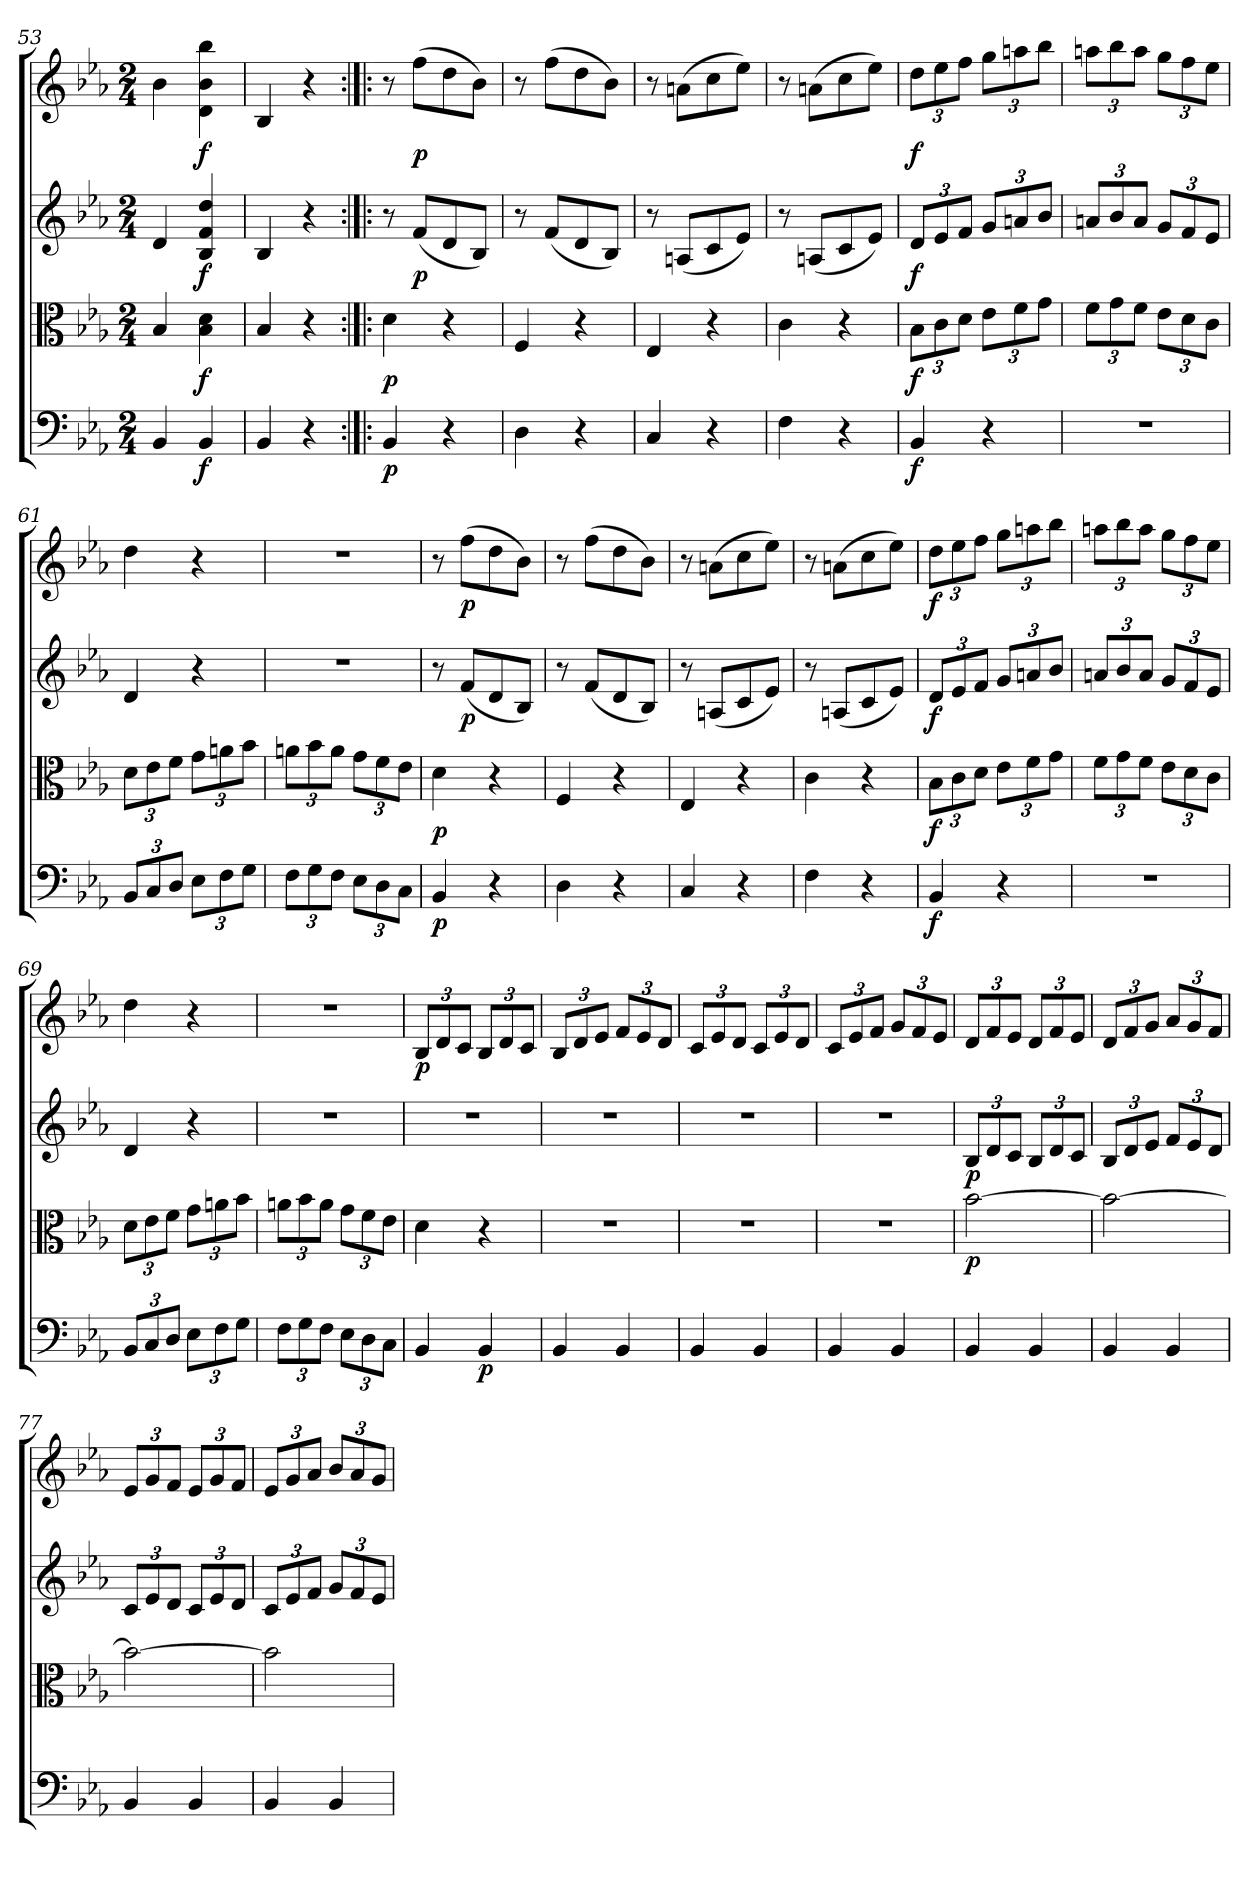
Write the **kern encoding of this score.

**kern	**dynam	**kern	**dynam	**kern	**dynam	**kern	**dynam
*part4	*part4	*part3	*part3	*part2	*part2	*part1	*part1
*staff4	*staff4	*staff3	*staff3	*staff2	*staff2	*staff1	*staff1
*clefF4	*	*clefC3	*	*clefG2	*	*clefG2	*
*k[b-e-a-]	*	*k[b-e-a-]	*	*k[b-e-a-]	*	*k[b-e-a-]	*
*E-:	*	*E-:	*	*E-:	*	*E-:	*
*M2/4	*	*M2/4	*	*M2/4	*	*M2/4	*
=53	=53	=53	=53	=53	=53	=53	=53
4BB-/	.	4B-/	.	4d/	.	4b-\	.
4BB-/	f	4B-\ 4d\	f	4B-/ 4f/ 4dd/	f	4d\ 4b-\ 4bb-\	f
=54	=54	=54	=54	=54	=54	=54	=54
4BB-/	.	4B-/	.	4B-/	.	4B-/	.
4r	.	4r	.	4r	.	4r	.
=55:|!|:	=55:|!|:	=55:|!|:	=55:|!|:	=55:|!|:	=55:|!|:	=55:|!|:	=55:|!|:
4BB-/	p	4d\	p	8r	.	8r	.
.	.	.	.	(8f/L	p	(8ff\L	p
4r	.	4r	.	8d/	.	8dd\	.
.	.	.	.	8B-/J)	.	8b-\J)	.
=56	=56	=56	=56	=56	=56	=56	=56
4D\	.	4F/	.	8r	.	8r	.
.	.	.	.	(8f/L	.	(8ff\L	.
4r	.	4r	.	8d/	.	8dd\	.
.	.	.	.	8B-/J)	.	8b-\J)	.
=57	=57	=57	=57	=57	=57	=57	=57
4C/	.	4E-/	.	8r	.	8r	.
.	.	.	.	(8An/L	.	(8an\L	.
4r	.	4r	.	8c/	.	8cc\	.
.	.	.	.	8e-/J)	.	8ee-\J)	.
=58	=58	=58	=58	=58	=58	=58	=58
4F\	.	4c\	.	8r	.	8r	.
.	.	.	.	(8An/L	.	(8an\L	.
4r	.	4r	.	8c/	.	8cc\	.
.	.	.	.	8e-/J)	.	8ee-\J)	.
=59	=59	=59	=59	=59	=59	=59	=59
4BB-/	f	12B-\L	f	12d/L	f	12dd\L	f
.	.	12c\	.	12e-/	.	12ee-\	.
.	.	12d\J	.	12f/J	.	12ff\J	.
4r	.	12e-\L	.	12g/L	.	12gg\L	.
.	.	12f\	.	12an/	.	12aan\	.
.	.	12g\J	.	12b-/J	.	12bb-\J	.
=60	=60	=60	=60	=60	=60	=60	=60
2r	.	12f\L	.	12an/L	.	12aan\L	.
.	.	12g\	.	12b-/	.	12bb-\	.
.	.	12f\J	.	12a/J	.	12aa\J	.
.	.	12e-\L	.	12g/L	.	12gg\L	.
.	.	12d\	.	12f/	.	12ff\	.
.	.	12c\J	.	12e-/J	.	12ee-\J	.
=61	=61	=61	=61	=61	=61	=61	=61
12BB-/L	.	12d\L	.	4d/	.	4dd\	.
12C/	.	12e-\	.	.	.	.	.
12D/J	.	12f\J	.	.	.	.	.
12E-\L	.	12g\L	.	4r	.	4r	.
12F\	.	12an\	.	.	.	.	.
12G\J	.	12b-\J	.	.	.	.	.
=62	=62	=62	=62	=62	=62	=62	=62
12F\L	.	12an\L	.	2r	.	2r	.
12G\	.	12b-\	.	.	.	.	.
12F\J	.	12a\J	.	.	.	.	.
12E-\L	.	12g\L	.	.	.	.	.
12D\	.	12f\	.	.	.	.	.
12C\J	.	12e-\J	.	.	.	.	.
=63	=63	=63	=63	=63	=63	=63	=63
4BB-/	p	4d\	p	8r	.	8r	.
.	.	.	.	(8f/L	p	(8ff\L	p
4r	.	4r	.	8d/	.	8dd\	.
.	.	.	.	8B-/J)	.	8b-\J)	.
=64	=64	=64	=64	=64	=64	=64	=64
4D\	.	4F/	.	8r	.	8r	.
.	.	.	.	(8f/L	.	(8ff\L	.
4r	.	4r	.	8d/	.	8dd\	.
.	.	.	.	8B-/J)	.	8b-\J)	.
=65	=65	=65	=65	=65	=65	=65	=65
4C/	.	4E-/	.	8r	.	8r	.
.	.	.	.	(8An/L	.	(8an\L	.
4r	.	4r	.	8c/	.	8cc\	.
.	.	.	.	8e-/J)	.	8ee-\J)	.
=66	=66	=66	=66	=66	=66	=66	=66
4F\	.	4c\	.	8r	.	8r	.
.	.	.	.	(8An/L	.	(8an\L	.
4r	.	4r	.	8c/	.	8cc\	.
.	.	.	.	8e-/J)	.	8ee-\J)	.
=67	=67	=67	=67	=67	=67	=67	=67
4BB-/	f	12B-\L	f	12d/L	f	12dd\L	f
.	.	12c\	.	12e-/	.	12ee-\	.
.	.	12d\J	.	12f/J	.	12ff\J	.
4r	.	12e-\L	.	12g/L	.	12gg\L	.
.	.	12f\	.	12an/	.	12aan\	.
.	.	12g\J	.	12b-/J	.	12bb-\J	.
=68	=68	=68	=68	=68	=68	=68	=68
2r	.	12f\L	.	12an/L	.	12aan\L	.
.	.	12g\	.	12b-/	.	12bb-\	.
.	.	12f\J	.	12a/J	.	12aa\J	.
.	.	12e-\L	.	12g/L	.	12gg\L	.
.	.	12d\	.	12f/	.	12ff\	.
.	.	12c\J	.	12e-/J	.	12ee-\J	.
=69	=69	=69	=69	=69	=69	=69	=69
12BB-/L	.	12d\L	.	4d/	.	4dd\	.
12C/	.	12e-\	.	.	.	.	.
12D/J	.	12f\J	.	.	.	.	.
12E-\L	.	12g\L	.	4r	.	4r	.
12F\	.	12an\	.	.	.	.	.
12G\J	.	12b-\J	.	.	.	.	.
=70	=70	=70	=70	=70	=70	=70	=70
12F\L	.	12an\L	.	2r	.	2r	.
12G\	.	12b-\	.	.	.	.	.
12F\J	.	12a\J	.	.	.	.	.
12E-\L	.	12g\L	.	.	.	.	.
12D\	.	12f\	.	.	.	.	.
12C\J	.	12e-\J	.	.	.	.	.
=71	=71	=71	=71	=71	=71	=71	=71
4BB-/	.	4d\	.	2r	.	12B-/L	p
.	.	.	.	.	.	12d/	.
.	.	.	.	.	.	12c/J	.
4BB-/	p	4r	.	.	.	12B-/L	.
.	.	.	.	.	.	12d/	.
.	.	.	.	.	.	12c/J	.
=72	=72	=72	=72	=72	=72	=72	=72
4BB-/	.	2r	.	2r	.	12B-/L	.
.	.	.	.	.	.	12d/	.
.	.	.	.	.	.	12e-/J	.
4BB-/	.	.	.	.	.	12f/L	.
.	.	.	.	.	.	12e-/	.
.	.	.	.	.	.	12d/J	.
=73	=73	=73	=73	=73	=73	=73	=73
4BB-/	.	2r	.	2r	.	12c/L	.
.	.	.	.	.	.	12e-/	.
.	.	.	.	.	.	12d/J	.
4BB-/	.	.	.	.	.	12c/L	.
.	.	.	.	.	.	12e-/	.
.	.	.	.	.	.	12d/J	.
=74	=74	=74	=74	=74	=74	=74	=74
4BB-/	.	2r	.	2r	.	12c/L	.
.	.	.	.	.	.	12e-/	.
.	.	.	.	.	.	12f/J	.
4BB-/	.	.	.	.	.	12g/L	.
.	.	.	.	.	.	12f/	.
.	.	.	.	.	.	12e-/J	.
=75	=75	=75	=75	=75	=75	=75	=75
4BB-/	.	[2b-\	p	12B-/L	p	12d/L	.
.	.	.	.	12d/	.	12f/	.
.	.	.	.	12c/J	.	12e-/J	.
4BB-/	.	.	.	12B-/L	.	12d/L	.
.	.	.	.	12d/	.	12f/	.
.	.	.	.	12c/J	.	12e-/J	.
=76	=76	=76	=76	=76	=76	=76	=76
4BB-/	.	2b-\_	.	12B-/L	.	12d/L	.
.	.	.	.	12d/	.	12f/	.
.	.	.	.	12e-/J	.	12g/J	.
4BB-/	.	.	.	12f/L	.	12a-/L	.
.	.	.	.	12e-/	.	12g/	.
.	.	.	.	12d/J	.	12f/J	.
=77	=77	=77	=77	=77	=77	=77	=77
4BB-/	.	2b-\_	.	12c/L	.	12e-/L	.
.	.	.	.	12e-/	.	12g/	.
.	.	.	.	12d/J	.	12f/J	.
4BB-/	.	.	.	12c/L	.	12e-/L	.
.	.	.	.	12e-/	.	12g/	.
.	.	.	.	12d/J	.	12f/J	.
=78	=78	=78	=78	=78	=78	=78	=78
4BB-/	.	2b-\]	.	12c/L	.	12e-/L	.
.	.	.	.	12e-/	.	12g/	.
.	.	.	.	12f/J	.	12a-/J	.
4BB-/	.	.	.	12g/L	.	12b-/L	.
.	.	.	.	12f/	.	12a-/	.
.	.	.	.	12e-/J	.	12g/J	.
=	=	=	=	=	=	=	=
*-	*-	*-	*-	*-	*-	*-	*-
